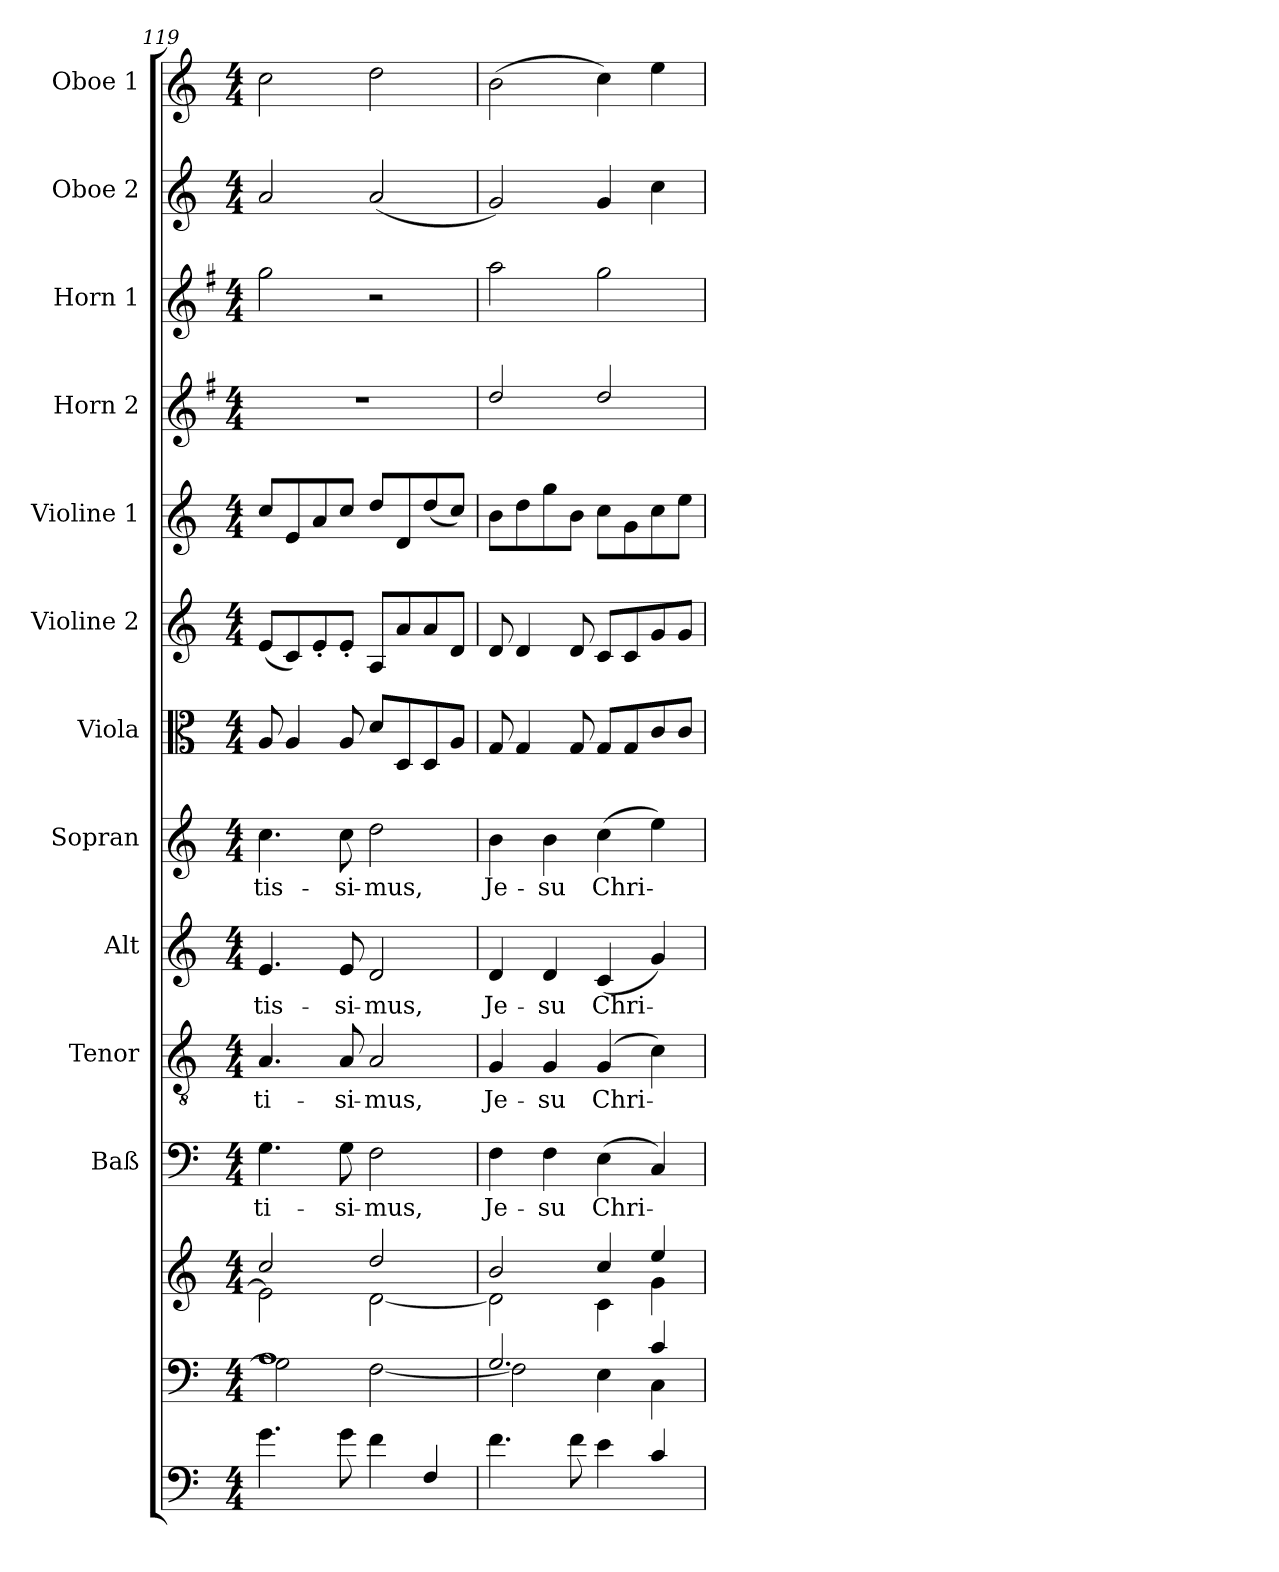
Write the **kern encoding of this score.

**kern	**kern	**kern	**kern	**text	**kern	**text	**kern	**text	**kern	**text	**kern	**kern	**kern	**kern	**kern	**kern	**kern
*part13	*part12	*part12	*part11	*part11	*part10	*part10	*part9	*part9	*part8	*part8	*part7	*part6	*part5	*part4	*part3	*part2	*part1
*staff14	*staff13	*staff12	*staff11	*staff11	*staff10	*staff10	*staff9	*staff9	*staff8	*staff8	*staff7	*staff6	*staff5	*staff4	*staff3	*staff2	*staff1
*	*	*	*I"Baß	*	*I"Tenor	*	*I"Alt	*	*I"Sopran	*	*I"Viola	*I"Violine 2	*I"Violine 1	*I"Horn 2	*I"Horn 1	*I"Oboe 2	*I"Oboe 1
*	*	*	*I'Baß	*	*I'Ten	*	*I'Alt	*	*I'Sop	*	*I'Vla.	*I'Vln. 2	*I'Vln. 1	*I'Hrn. 2	*I'Hrn. 1	*I'Ob. 2	*I'Ob. 1
!!LO:PB:g=z
*clefF4	*clefF4	*clefG2	*clefF4	*	*clefGv2	*	*clefG2	*	*clefG2	*	*clefC3	*clefG2	*clefG2	*clefG2	*clefG2	*clefG2	*clefG2
*ITrd7c12	*	*	*	*	*	*	*	*	*	*	*	*	*	*ITrd4c7	*ITrd4c7	*	*
*k[]	*k[]	*k[]	*k[]	*	*k[]	*	*k[]	*	*k[]	*	*k[]	*k[]	*k[]	*k[]	*k[]	*k[]	*k[]
*C:	*C:	*C:	*C:	*	*C:	*	*C:	*	*C:	*	*C:	*C:	*C:	*C:	*C:	*C:	*C:
*M4/4	*M4/4	*M4/4	*M4/4	*	*M4/4	*	*M4/4	*	*M4/4	*	*M4/4	*M4/4	*M4/4	*M4/4	*M4/4	*M4/4	*M4/4
=119	=119	=119	=119	=119	=119	=119	=119	=119	=119	=119	=119	=119	=119	=119	=119	=119	=119
*	*^	*^	*	*	*	*	*	*	*	*	*	*	*	*	*	*	*
!	!	!	!	!	!	!LO:LY:b	!	!LO:LY:b	!	!LO:LY:b	!	!LO:LY:b	!	!	!	!	!	!	!
4.G\	1A	2G\]	2cc/	2e\]	4.G\	-ti-	4.A/	-ti-	4.e/	-tis-	4.cc\	-tis-	8A/	(<8e/L	8cc/L	1r	2cc\	2a/	2cc\
.	.	.	.	.	.	.	.	.	.	.	.	.	4A/	8c/)	8e/	.	.	.	.
.	.	.	.	.	.	.	.	.	.	.	.	.	.	8e'</	8a/	.	.	.	.
!	!	!	!	!	!	!LO:LY:b	!	!LO:LY:b	!	!LO:LY:b	!	!LO:LY:b	!	!	!	!	!	!	!
8G\	.	.	.	.	8G\	-si-	8A/	-si-	8e/	-si-	8cc\	-si-	8A/	8e'</J	8cc/J	.	.	.	.
!	!	!	!	!	!	!LO:LY:b	!	!LO:LY:b	!	!LO:LY:b	!	!LO:LY:b	!	!	!	!	!	!	!
4F\	.	[<2F\	2dd/	[<2d\	2F\	-mus,	2A/	-mus,	2d/	-mus,	2dd\	-mus,	8d/L	8A/L	8dd/L	.	2r	(<2a/	2dd\
.	.	.	.	.	.	.	.	.	.	.	.	.	8D/	8a/	8d/	.	.	.	.
4FF/	.	.	.	.	.	.	.	.	.	.	.	.	8D/	8a/	(<8dd/	.	.	.	.
.	.	.	.	.	.	.	.	.	.	.	.	.	8A/J	8d/J	8cc/J)	.	.	.	.
=120	=120	=120	=120	=120	=120	=120	=120	=120	=120	=120	=120	=120	=120	=120	=120	=120	=120	=120	=120
!	!	!	!	!	!	!LO:LY:b	!	!LO:LY:b	!	!LO:LY:b	!	!LO:LY:b	!	!	!	!	!	!	!
4.F\	2.G/	2F\]	2b/	2d\]	4F\	Je-	4G/	Je-	4d/	Je-	4b\	Je-	8G/	8d/	8b\L	2g/	2dd\	2g/)	(>2b\
.	.	.	.	.	.	.	.	.	.	.	.	.	4G/	4d/	8dd\	.	.	.	.
!	!	!	!	!	!	!LO:LY:b	!	!LO:LY:b	!	!LO:LY:b	!	!LO:LY:b	!	!	!	!	!	!	!
.	.	.	.	.	4F\	-su	4G/	-su	4d/	-su	4b\	-su	.	.	8gg\	.	.	.	.
8F\	.	.	.	.	.	.	.	.	.	.	.	.	8G/	8d/	8b\J	.	.	.	.
!	!	!	!	!	!	!LO:LY:b	!	!LO:LY:b	!	!LO:LY:b	!	!LO:LY:b	!	!	!	!	!	!	!
4E\	.	4E\	4cc/	4c\	(>4E\	Chri-	(4G/	Chri-	(<4c/	Chri-	(>4cc\	Chri-	8G/L	8c/L	8cc\L	2g/	2cc\	4g/	4cc\)
.	.	.	.	.	.	.	.	.	.	.	.	.	8G/	8c/	8g\	.	.	.	.
4C/	4c/	4C\	4ee/	4g\	4C/)	.	4c\)	.	4g/)	.	4ee\)	.	8c/	8g/	8cc\	.	.	4cc\	4ee\
.	.	.	.	.	.	.	.	.	.	.	.	.	8c/J	8g/J	8ee\J	.	.	.	.
*	*v	*v	*	*	*	*	*	*	*	*	*	*	*	*	*	*	*	*	*
*	*	*v	*v	*	*	*	*	*	*	*	*	*	*	*	*	*	*	*
=	=	=	=	=	=	=	=	=	=	=	=	=	=	=	=	=	=
*-	*-	*-	*-	*-	*-	*-	*-	*-	*-	*-	*-	*-	*-	*-	*-	*-	*-
